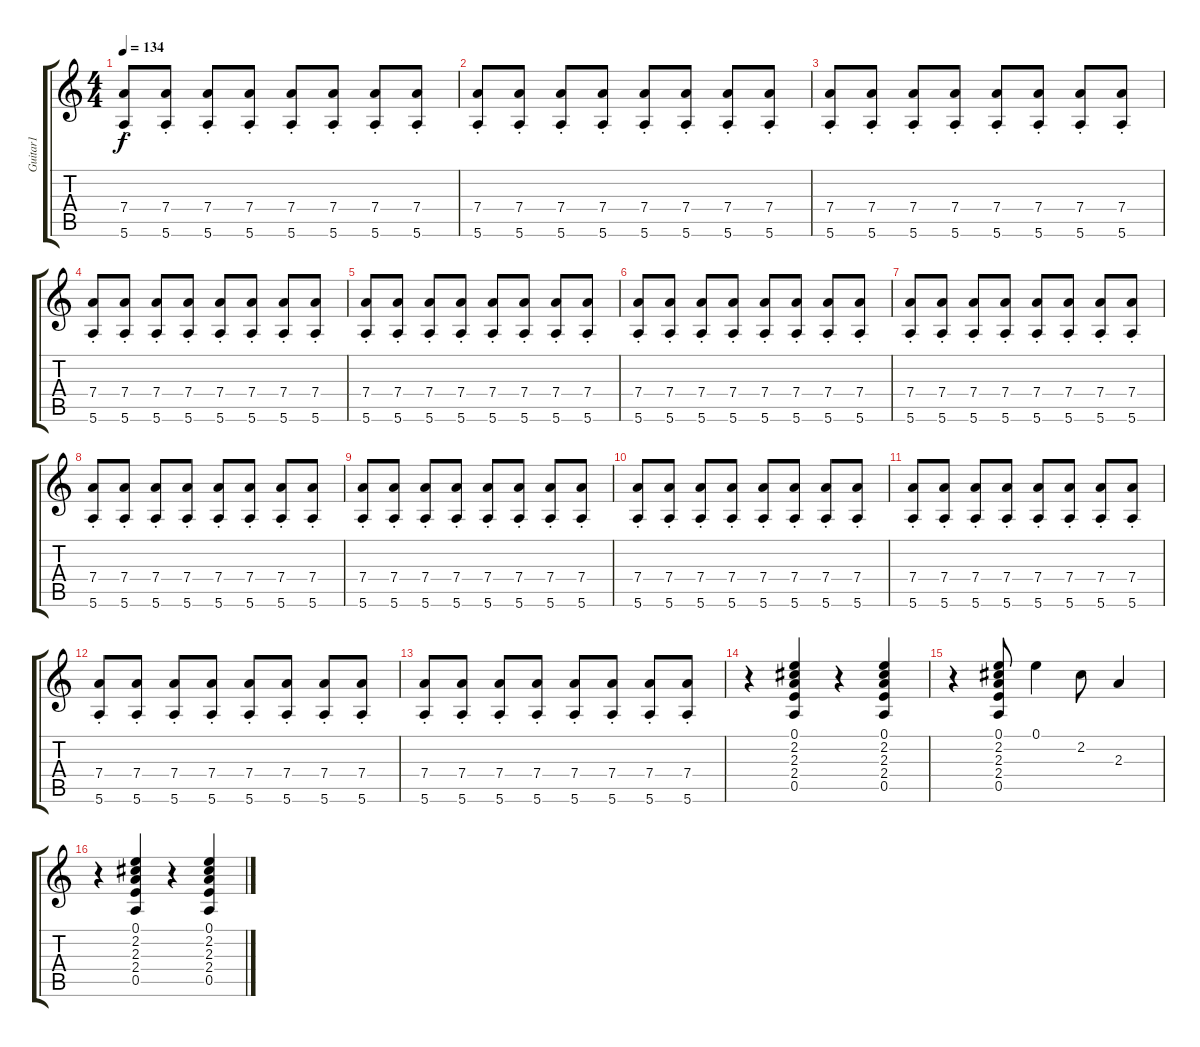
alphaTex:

\track ("Guitar1" "Guitar1") {instrument acousticguitarsteel}
\staff {score tabs}
\tuning (E4 B3 G3 D3 A2 E2) {hide}
\ts (4 4)
\tempo 134
\clef g2
\ks c
(7.4{st} 5.6{st}).8{dy f} (7.4{st} 5.6{st}).8 (7.4{st} 5.6{st}).8 (7.4{st} 5.6{st}).8 (7.4{st} 5.6{st}).8 (7.4{st} 5.6{st}).8 (7.4{st} 5.6{st}).8 (7.4{st} 5.6{st}).8 |
(7.4{st} 5.6{st}).8 (7.4{st} 5.6{st}).8 (7.4{st} 5.6{st}).8 (7.4{st} 5.6{st}).8 (7.4{st} 5.6{st}).8 (7.4{st} 5.6{st}).8 (7.4{st} 5.6{st}).8 (7.4{st} 5.6{st}).8 |
(7.4{st} 5.6{st}).8 (7.4{st} 5.6{st}).8 (7.4{st} 5.6{st}).8 (7.4{st} 5.6{st}).8 (7.4{st} 5.6{st}).8 (7.4{st} 5.6{st}).8 (7.4{st} 5.6{st}).8 (7.4{st} 5.6{st}).8 |
(7.4{st} 5.6{st}).8 (7.4{st} 5.6{st}).8 (7.4{st} 5.6{st}).8 (7.4{st} 5.6{st}).8 (7.4{st} 5.6{st}).8 (7.4{st} 5.6{st}).8 (7.4{st} 5.6{st}).8 (7.4{st} 5.6{st}).8 |
(7.4{st} 5.6{st}).8 (7.4{st} 5.6{st}).8 (7.4{st} 5.6{st}).8 (7.4{st} 5.6{st}).8 (7.4{st} 5.6{st}).8 (7.4{st} 5.6{st}).8 (7.4{st} 5.6{st}).8 (7.4{st} 5.6{st}).8 |
(7.4{st} 5.6{st}).8 (7.4{st} 5.6{st}).8 (7.4{st} 5.6{st}).8 (7.4{st} 5.6{st}).8 (7.4{st} 5.6{st}).8 (7.4{st} 5.6{st}).8 (7.4{st} 5.6{st}).8 (7.4{st} 5.6{st}).8 |
(7.4{st} 5.6{st}).8 (7.4{st} 5.6{st}).8 (7.4{st} 5.6{st}).8 (7.4{st} 5.6{st}).8 (7.4{st} 5.6{st}).8 (7.4{st} 5.6{st}).8 (7.4{st} 5.6{st}).8 (7.4{st} 5.6{st}).8 |
(7.4{st} 5.6{st}).8 (7.4{st} 5.6{st}).8 (7.4{st} 5.6{st}).8 (7.4{st} 5.6{st}).8 (7.4{st} 5.6{st}).8 (7.4{st} 5.6{st}).8 (7.4{st} 5.6{st}).8 (7.4{st} 5.6{st}).8 |
(7.4{st} 5.6{st}).8 (7.4{st} 5.6{st}).8 (7.4{st} 5.6{st}).8 (7.4{st} 5.6{st}).8 (7.4{st} 5.6{st}).8 (7.4{st} 5.6{st}).8 (7.4{st} 5.6{st}).8 (7.4{st} 5.6{st}).8 |
(7.4{st} 5.6{st}).8 (7.4{st} 5.6{st}).8 (7.4{st} 5.6{st}).8 (7.4{st} 5.6{st}).8 (7.4{st} 5.6{st}).8 (7.4{st} 5.6{st}).8 (7.4{st} 5.6{st}).8 (7.4{st} 5.6{st}).8 |
(7.4{st} 5.6{st}).8 (7.4{st} 5.6{st}).8 (7.4{st} 5.6{st}).8 (7.4{st} 5.6{st}).8 (7.4{st} 5.6{st}).8 (7.4{st} 5.6{st}).8 (7.4{st} 5.6{st}).8 (7.4{st} 5.6{st}).8 |
(7.4{st} 5.6{st}).8 (7.4{st} 5.6{st}).8 (7.4{st} 5.6{st}).8 (7.4{st} 5.6{st}).8 (7.4{st} 5.6{st}).8 (7.4{st} 5.6{st}).8 (7.4{st} 5.6{st}).8 (7.4{st} 5.6{st}).8 |
(7.4{st} 5.6{st}).8 (7.4{st} 5.6{st}).8 (7.4{st} 5.6{st}).8 (7.4{st} 5.6{st}).8 (7.4{st} 5.6{st}).8 (7.4{st} 5.6{st}).8 (7.4{st} 5.6{st}).8 (7.4{st} 5.6{st}).8 |
r.4 (0.1 2.2 2.3 2.4 0.5).4 r.4 (0.1 2.2 2.3 2.4 0.5).4 |
r.4 (0.1 2.2 2.3 2.4 0.5).8 0.1.4 2.2.8 2.3.4 |
r.4 (0.1 2.2 2.3 2.4 0.5).4 r.4 (0.1 2.2 2.3 2.4 0.5).4
